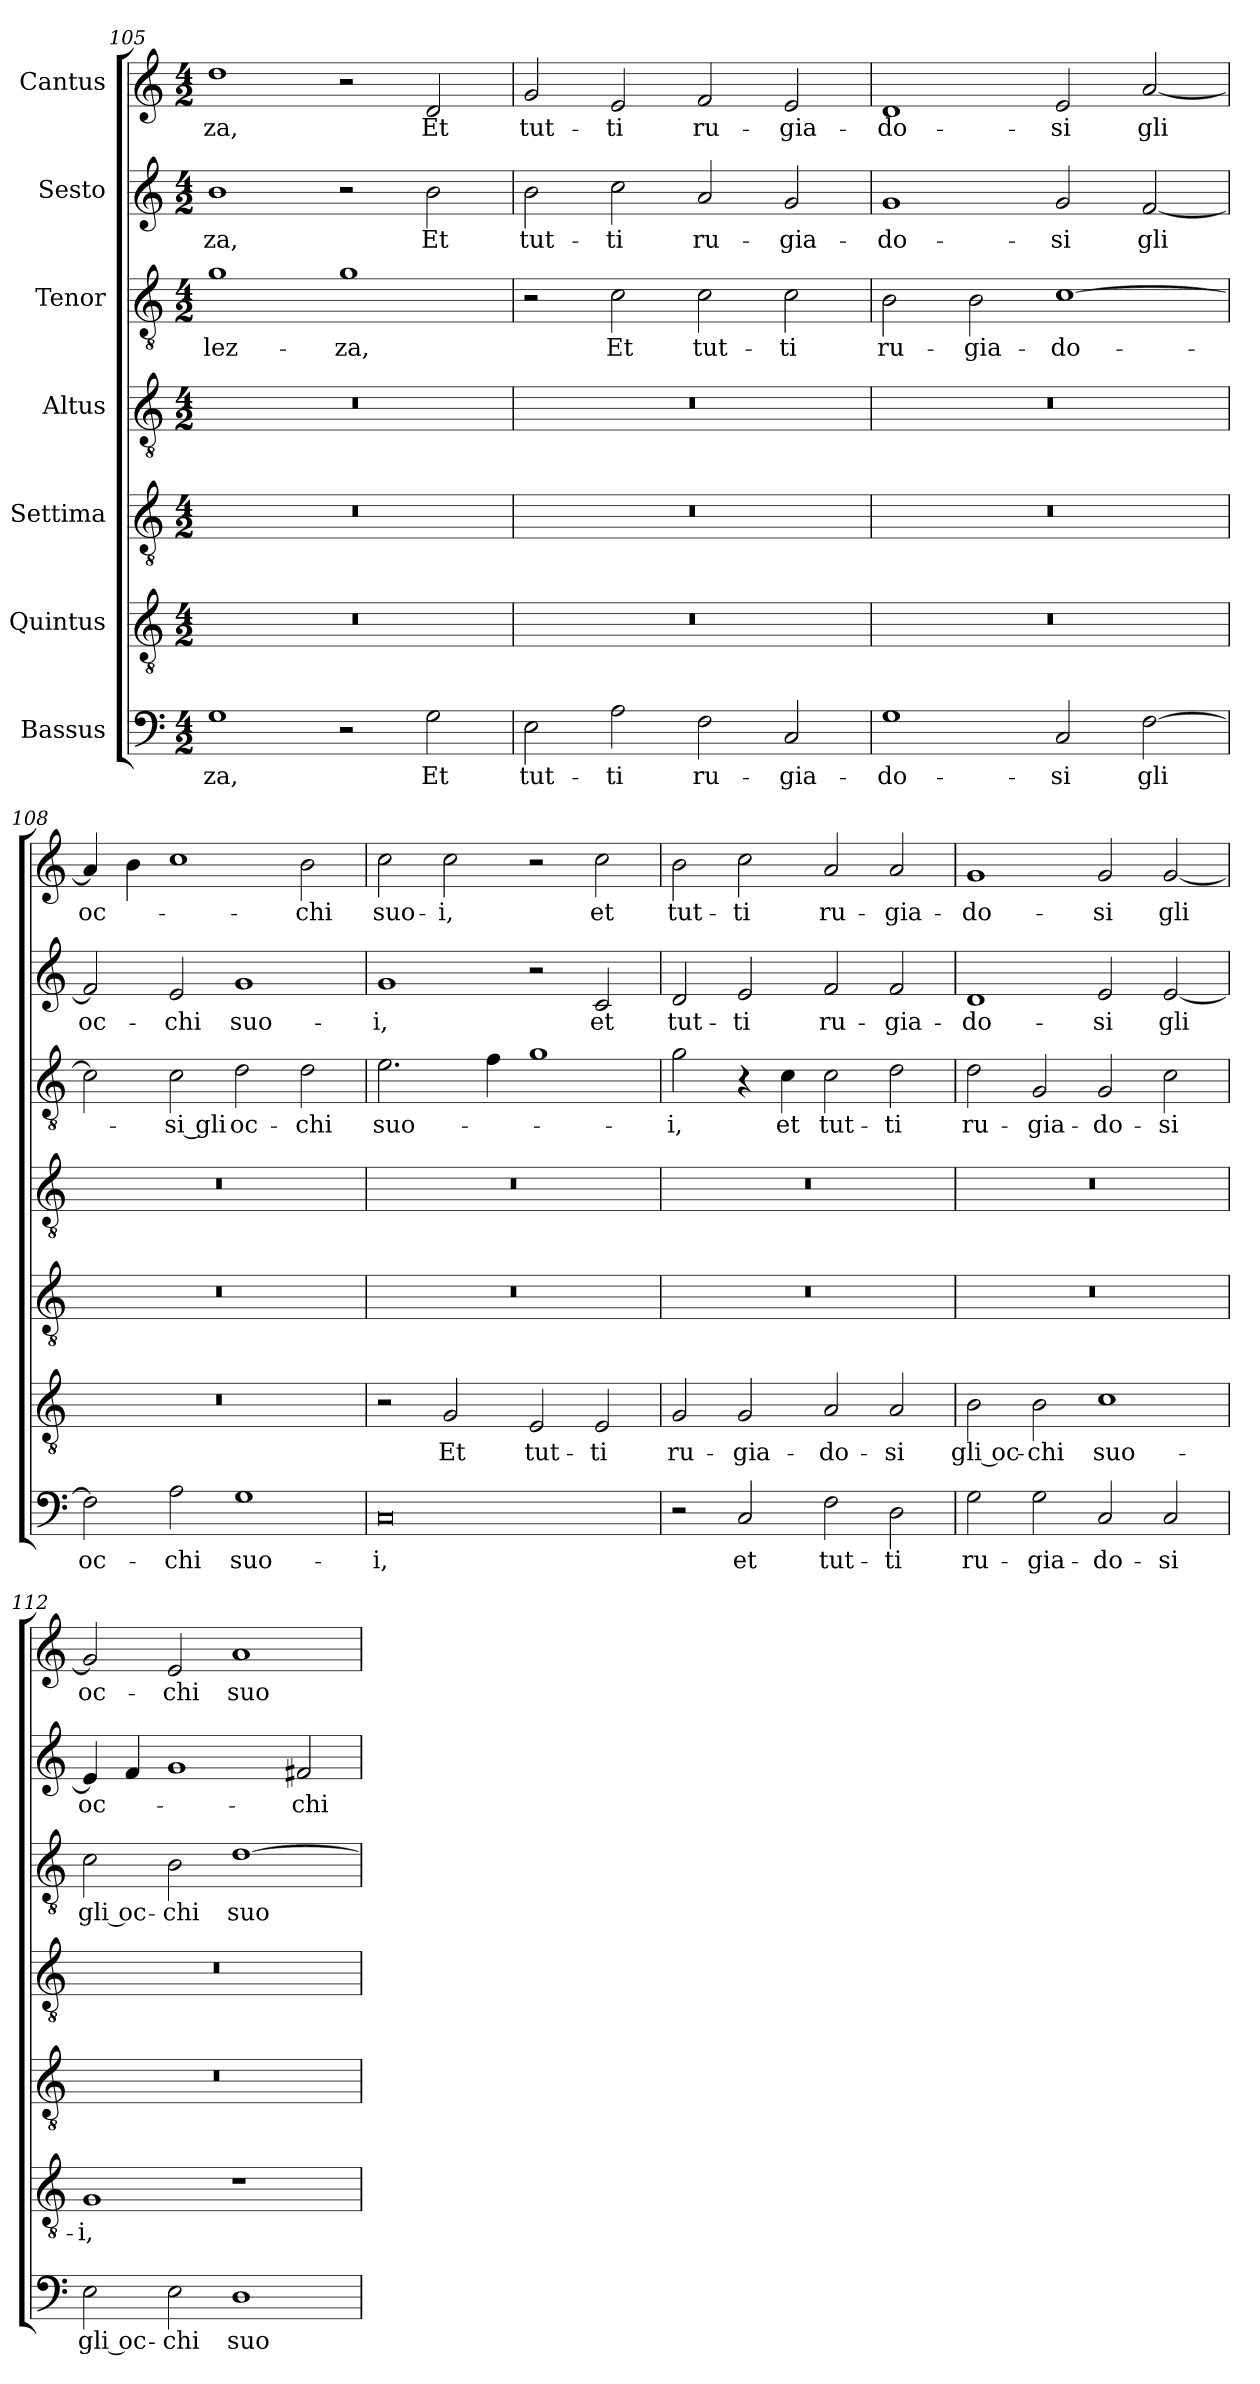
**kern	**text	**kern	**text	**kern	**kern	**kern	**text	**kern	**text	**kern	**text
*part7	*part7	*part6	*part6	*part5	*part4	*part3	*part3	*part2	*part2	*part1	*part1
*staff7	*staff7	*staff6	*staff6	*staff5	*staff4	*staff3	*staff3	*staff2	*staff2	*staff1	*staff1
*I"Bassus	*	*I"Quintus	*	*I"Settima	*I"Altus	*I"Tenor	*	*I"Sesto	*	*I"Cantus	*
*clefF4	*	*clefGv2	*	*clefGv2	*clefGv2	*clefGv2	*	*clefG2	*	*clefG2	*
*k[]	*	*k[]	*	*k[]	*k[]	*k[]	*	*k[]	*	*k[]	*
*M4/2	*	*M4/2	*	*M4/2	*M4/2	*M4/2	*	*M4/2	*	*M4/2	*
=105	=105	=105	=105	=105	=105	=105	=105	=105	=105	=105	=105
!	!LO:LY:b	!	!	!	!	!	!LO:LY:b	!	!LO:LY:b	!	!LO:LY:b
1G	-za,	0r	.	0r	0r	1g	-lez-	1b	-za,	1dd	-za,
!	!	!	!	!	!	!	!LO:LY:b	!	!	!	!
2r	.	.	.	.	.	1g	-za,	2r	.	2r	.
!	!LO:LY:b	!	!	!	!	!	!	!	!LO:LY:b	!	!LO:LY:b
2G\	Et	.	.	.	.	.	.	2b\	Et	2d/	Et
=106	=106	=106	=106	=106	=106	=106	=106	=106	=106	=106	=106
!	!LO:LY:b	!	!	!	!	!	!	!	!LO:LY:b	!	!LO:LY:b
2E\	tut-	0r	.	0r	0r	2r	.	2b\	tut-	2g/	tut-
!	!LO:LY:b	!	!	!	!	!	!LO:LY:b	!	!LO:LY:b	!	!LO:LY:b
2A\	-ti	.	.	.	.	2c\	Et	2cc\	-ti	2e/	-ti
!	!LO:LY:b	!	!	!	!	!	!LO:LY:b	!	!LO:LY:b	!	!LO:LY:b
2F\	ru-	.	.	.	.	2c\	tut-	2a/	ru-	2f/	ru-
!	!LO:LY:b	!	!	!	!	!	!LO:LY:b	!	!LO:LY:b	!	!LO:LY:b
2C/	-gia-	.	.	.	.	2c\	-ti	2g/	-gia-	2e/	-gia-
=107	=107	=107	=107	=107	=107	=107	=107	=107	=107	=107	=107
*	*	*	*	*	*	*	*	*	*	*k[]	*
*	*	*	*	*	*	*	*	*	*	*C:	*
!	!LO:LY:b	!	!	!	!	!	!LO:LY:b	!	!LO:LY:b	!	!LO:LY:b
1G	-do-	0r	.	0r	0r	2B\	ru-	1g	-do-	1d	-do-
!	!	!	!	!	!	!	!LO:LY:b	!	!	!	!
.	.	.	.	.	.	2B\	-gia-	.	.	.	.
!	!LO:LY:b	!	!	!	!	!	!LO:LY:b	!	!LO:LY:b	!	!LO:LY:b
2C/	-si	.	.	.	.	[1c	-do-	2g/	-si	2e/	-si
!	!LO:LY:b	!	!	!	!	!	!	!	!LO:LY:b	!	!LO:LY:b
[2F\	gli	.	.	.	.	.	.	[2f/	gli	[2a/	gli
=108	=108	=108	=108	=108	=108	=108	=108	=108	=108	=108	=108
!	!LO:LY:b	!	!	!	!	!	!	!	!LO:LY:b	!	!LO:LY:b
2F\]	oc-	0r	.	0r	0r	2c\]	.	2f/]	oc-	4a/]	oc-
.	.	.	.	.	.	.	.	.	.	4b\	.
!	!LO:LY:b	!	!	!	!	!	!LO:LY:b	!	!LO:LY:b	!	!
2A\	-chi	.	.	.	.	2c\	-si gli	2e/	-chi	1cc	.
!	!LO:LY:b	!	!	!	!	!	!LO:LY:b	!	!LO:LY:b	!	!
1G	suo-	.	.	.	.	2d\	oc-	1g	suo-	.	.
!	!	!	!	!	!	!	!LO:LY:b	!	!	!	!LO:LY:b
.	.	.	.	.	.	2d\	-chi	.	.	2b\	-chi
!!LO:PB:g=z
=109	=109	=109	=109	=109	=109	=109	=109	=109	=109	=109	=109
!	!LO:LY:b	!	!	!	!	!	!LO:LY:b	!	!LO:LY:b	!	!LO:LY:b
0C	-i,	2r	.	0r	0r	2.e\	suo-	1g	-i,	2cc\	suo-
!	!	!	!LO:LY:b	!	!	!	!	!	!	!	!LO:LY:b
.	.	2G/	Et	.	.	.	.	.	.	2cc\	-i,
.	.	.	.	.	.	4f\	.	.	.	.	.
!	!	!	!LO:LY:b	!	!	!	!	!	!	!	!
.	.	2E/	tut-	.	.	1g	.	2r	.	2r	.
!	!	!	!LO:LY:b	!	!	!	!	!	!LO:LY:b	!	!LO:LY:b
.	.	2E/	-ti	.	.	.	.	2c/	et	2cc\	et
=110	=110	=110	=110	=110	=110	=110	=110	=110	=110	=110	=110
!	!	!	!LO:LY:b	!	!	!	!LO:LY:b	!	!LO:LY:b	!	!LO:LY:b
2r	.	2G/	ru-	0r	0r	2g\	-i,	2d/	tut-	2b\	tut-
!	!LO:LY:b	!	!LO:LY:b	!	!	!	!	!	!LO:LY:b	!	!LO:LY:b
2C/	et	2G/	-gia-	.	.	4r	.	2e/	-ti	2cc\	-ti
!	!	!	!	!	!	!	!LO:LY:b	!	!	!	!
.	.	.	.	.	.	4c\	et	.	.	.	.
!	!LO:LY:b	!	!LO:LY:b	!	!	!	!LO:LY:b	!	!LO:LY:b	!	!LO:LY:b
2F\	tut-	2A/	-do-	.	.	2c\	tut-	2f/	ru-	2a/	ru-
!	!LO:LY:b	!	!LO:LY:b	!	!	!	!LO:LY:b	!	!LO:LY:b	!	!LO:LY:b
2D\	-ti	2A/	-si	.	.	2d\	-ti	2f/	-gia-	2a/	-gia-
=111	=111	=111	=111	=111	=111	=111	=111	=111	=111	=111	=111
!	!LO:LY:b	!	!LO:LY:b	!	!	!	!LO:LY:b	!	!LO:LY:b	!	!LO:LY:b
2G\	ru-	2B\	gli oc-	0r	0r	2d\	ru-	1d	-do-	1g	-do-
!	!LO:LY:b	!	!LO:LY:b	!	!	!	!LO:LY:b	!	!	!	!
2G\	-gia-	2B\	-chi	.	.	2G/	-gia-	.	.	.	.
!	!LO:LY:b	!	!LO:LY:b	!	!	!	!LO:LY:b	!	!LO:LY:b	!	!LO:LY:b
2C/	-do-	1c	suo-	.	.	2G/	-do-	2e/	-si	2g/	-si
!	!LO:LY:b	!	!	!	!	!	!LO:LY:b	!	!LO:LY:b	!	!LO:LY:b
2C/	-si	.	.	.	.	2c\	-si	[2e/	gli	[2g/	gli
=112	=112	=112	=112	=112	=112	=112	=112	=112	=112	=112	=112
!	!LO:LY:b	!	!LO:LY:b	!	!	!	!LO:LY:b	!	!LO:LY:b	!	!LO:LY:b
2E\	gli oc-	1G	-i,	0r	0r	2c\	gli oc-	4e/]	oc-	2g/]	oc-
.	.	.	.	.	.	.	.	4f/	.	.	.
!	!LO:LY:b	!	!	!	!	!	!LO:LY:b	!	!	!	!LO:LY:b
2E\	-chi	.	.	.	.	2B\	-chi	1g	.	2e/	-chi
!	!LO:LY:b	!	!	!	!	!	!LO:LY:b	!	!	!	!LO:LY:b
1D	suo-	1r	.	.	.	[1d	suo-	.	.	1a	suo-
!	!	!	!	!	!	!	!	!	!LO:LY:b	!	!
.	.	.	.	.	.	.	.	2f#X/	-chi	.	.
=	=	=	=	=	=	=	=	=	=	=	=
*-	*-	*-	*-	*-	*-	*-	*-	*-	*-	*-	*-
